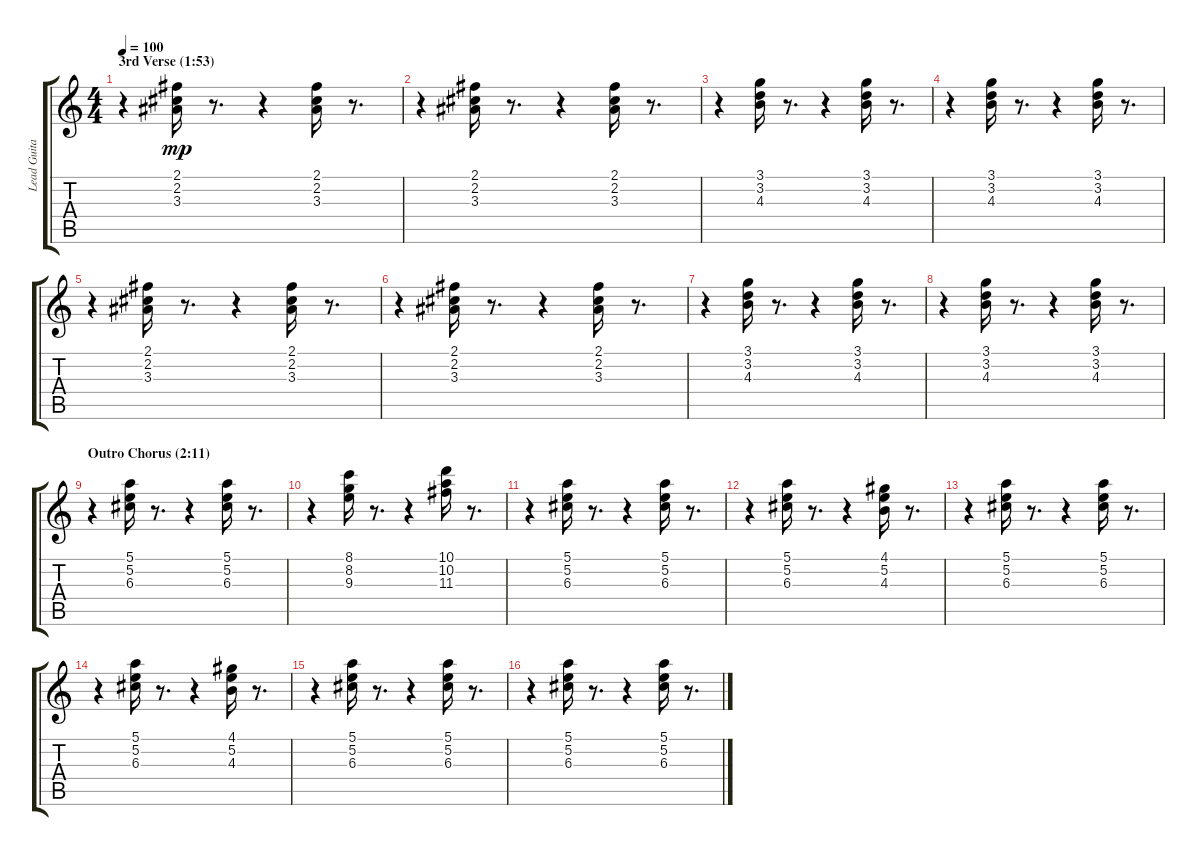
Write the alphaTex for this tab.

\track ("Lead Guitar (Jorma Kaukonen)" "Lead Guita") {instrument electricguitarjazz}
\staff {score tabs}
\tuning (E4 B3 G3 D3 A2 E2) {hide}
\ts (4 4)
\section ("" "3rd Verse (1:53)")
\tempo 100
\clef g2
\ks c
r.4{dy mp} (2.1 2.2 3.3).16 r.8{d} r.4 (2.1 2.2 3.3).16 r.8{d} |
r.4 (2.1 2.2 3.3).16 r.8{d} r.4 (2.1 2.2 3.3).16 r.8{d} |
r.4 (3.1 3.2 4.3).16 r.8{d} r.4 (3.1 3.2 4.3).16 r.8{d} |
r.4 (3.1 3.2 4.3).16 r.8{d} r.4 (3.1 3.2 4.3).16 r.8{d} |
r.4 (2.1 2.2 3.3).16 r.8{d} r.4 (2.1 2.2 3.3).16 r.8{d} |
r.4 (2.1 2.2 3.3).16 r.8{d} r.4 (2.1 2.2 3.3).16 r.8{d} |
r.4 (3.1 3.2 4.3).16 r.8{d} r.4 (3.1 3.2 4.3).16 r.8{d} |
r.4 (3.1 3.2 4.3).16 r.8{d} r.4 (3.1 3.2 4.3).16 r.8{d} |
\section ("" "Outro Chorus (2:11)")
r.4 (5.1 5.2 6.3).16 r.8{d} r.4 (5.1 5.2 6.3).16 r.8{d} |
r.4 (8.1 8.2 9.3).16 r.8{d} r.4 (10.1 10.2 11.3).16 r.8{d} |
r.4 (5.1 5.2 6.3).16 r.8{d} r.4 (5.1 5.2 6.3).16 r.8{d} |
r.4 (5.1 5.2 6.3).16 r.8{d} r.4 (4.1 5.2 4.3).16 r.8{d} |
r.4 (5.1 5.2 6.3).16 r.8{d} r.4 (5.1 5.2 6.3).16 r.8{d} |
r.4 (5.1 5.2 6.3).16 r.8{d} r.4 (4.1 5.2 4.3).16 r.8{d} |
r.4 (5.1 5.2 6.3).16 r.8{d} r.4 (5.1 5.2 6.3).16 r.8{d} |
r.4 (5.1 5.2 6.3).16 r.8{d} r.4 (5.1 5.2 6.3).16 r.8{d}
